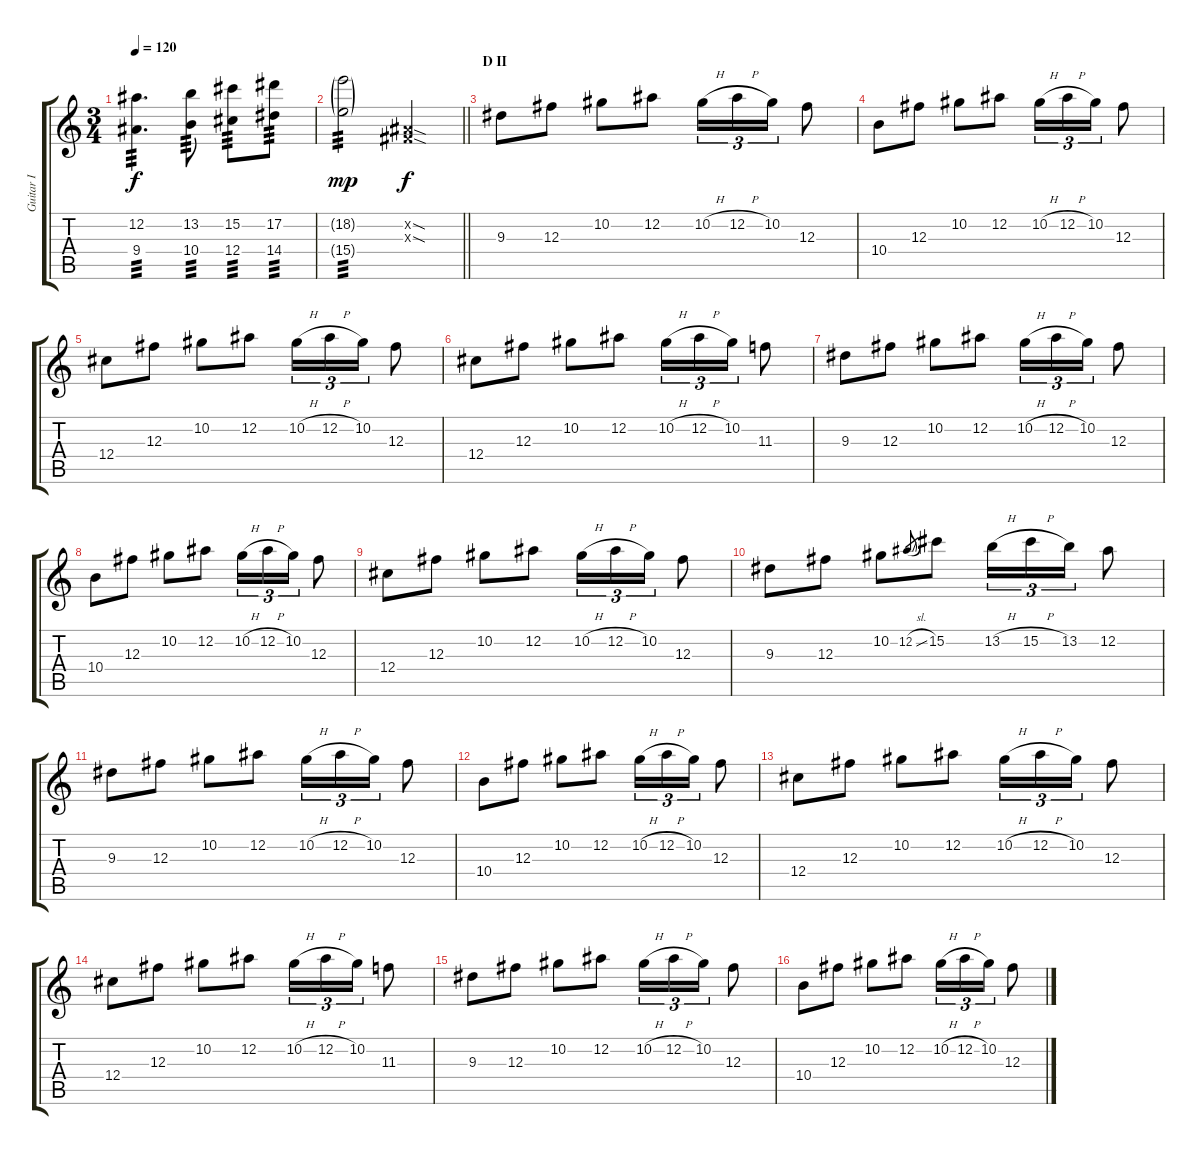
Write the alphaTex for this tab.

\track ("Guitar I" "Guitar I") {instrument electricguitarclean}
\staff {score tabs}
\tuning (Eb4 Bb3 Gb3 Db3 Ab2 Db2) {hide}
\ts (3 4)
\tempo 120
\clef g2
\ks c
(12.2 9.4).4{d tp 3 dy f} (13.2 10.4).8{tp 3} (15.2 12.4).8{tp 3} (17.2 14.4).8{tp 3} |
\barLineRight lightlight
(18.2{g} 15.4{g}).2{tp 3 dy mp} (0.2{sod x} 0.3{sod x}).4{dy f} |
\section ("" "D II")
9.3.8 12.3.8 10.2.8 12.2.8 10.2{h}.16{tu (3 2)} 12.2{h}.16{tu (3 2)} 10.2.16{tu (3 2)} 12.3.8 |
10.4.8 12.3.8 10.2.8 12.2.8 10.2{h}.16{tu (3 2)} 12.2{h}.16{tu (3 2)} 10.2.16{tu (3 2)} 12.3.8 |
12.4.8 12.3.8 10.2.8 12.2.8 10.2{h}.16{tu (3 2)} 12.2{h}.16{tu (3 2)} 10.2.16{tu (3 2)} 12.3.8 |
12.4.8 12.3.8 10.2.8 12.2.8 10.2{h}.16{tu (3 2)} 12.2{h}.16{tu (3 2)} 10.2.16{tu (3 2)} 11.3.8 |
9.3.8 12.3.8 10.2.8 12.2.8 10.2{h}.16{tu (3 2)} 12.2{h}.16{tu (3 2)} 10.2.16{tu (3 2)} 12.3.8 |
10.4.8 12.3.8 10.2.8 12.2.8 10.2{h}.16{tu (3 2)} 12.2{h}.16{tu (3 2)} 10.2.16{tu (3 2)} 12.3.8 |
12.4.8 12.3.8 10.2.8 12.2.8 10.2{h}.16{tu (3 2)} 12.2{h}.16{tu (3 2)} 10.2.16{tu (3 2)} 12.3.8 |
9.3.8 12.3.8 10.2.8 12.2{sl}.8{gr} 15.2.8 13.2{h}.16{tu (3 2)} 15.2{h}.16{tu (3 2)} 13.2.16{tu (3 2)} 12.2.8 |
9.3.8 12.3.8 10.2.8 12.2.8 10.2{h}.16{tu (3 2)} 12.2{h}.16{tu (3 2)} 10.2.16{tu (3 2)} 12.3.8 |
10.4.8 12.3.8 10.2.8 12.2.8 10.2{h}.16{tu (3 2)} 12.2{h}.16{tu (3 2)} 10.2.16{tu (3 2)} 12.3.8 |
12.4.8 12.3.8 10.2.8 12.2.8 10.2{h}.16{tu (3 2)} 12.2{h}.16{tu (3 2)} 10.2.16{tu (3 2)} 12.3.8 |
12.4.8 12.3.8 10.2.8 12.2.8 10.2{h}.16{tu (3 2)} 12.2{h}.16{tu (3 2)} 10.2.16{tu (3 2)} 11.3.8 |
9.3.8 12.3.8 10.2.8 12.2.8 10.2{h}.16{tu (3 2)} 12.2{h}.16{tu (3 2)} 10.2.16{tu (3 2)} 12.3.8 |
10.4.8 12.3.8 10.2.8 12.2.8 10.2{h}.16{tu (3 2)} 12.2{h}.16{tu (3 2)} 10.2.16{tu (3 2)} 12.3.8
